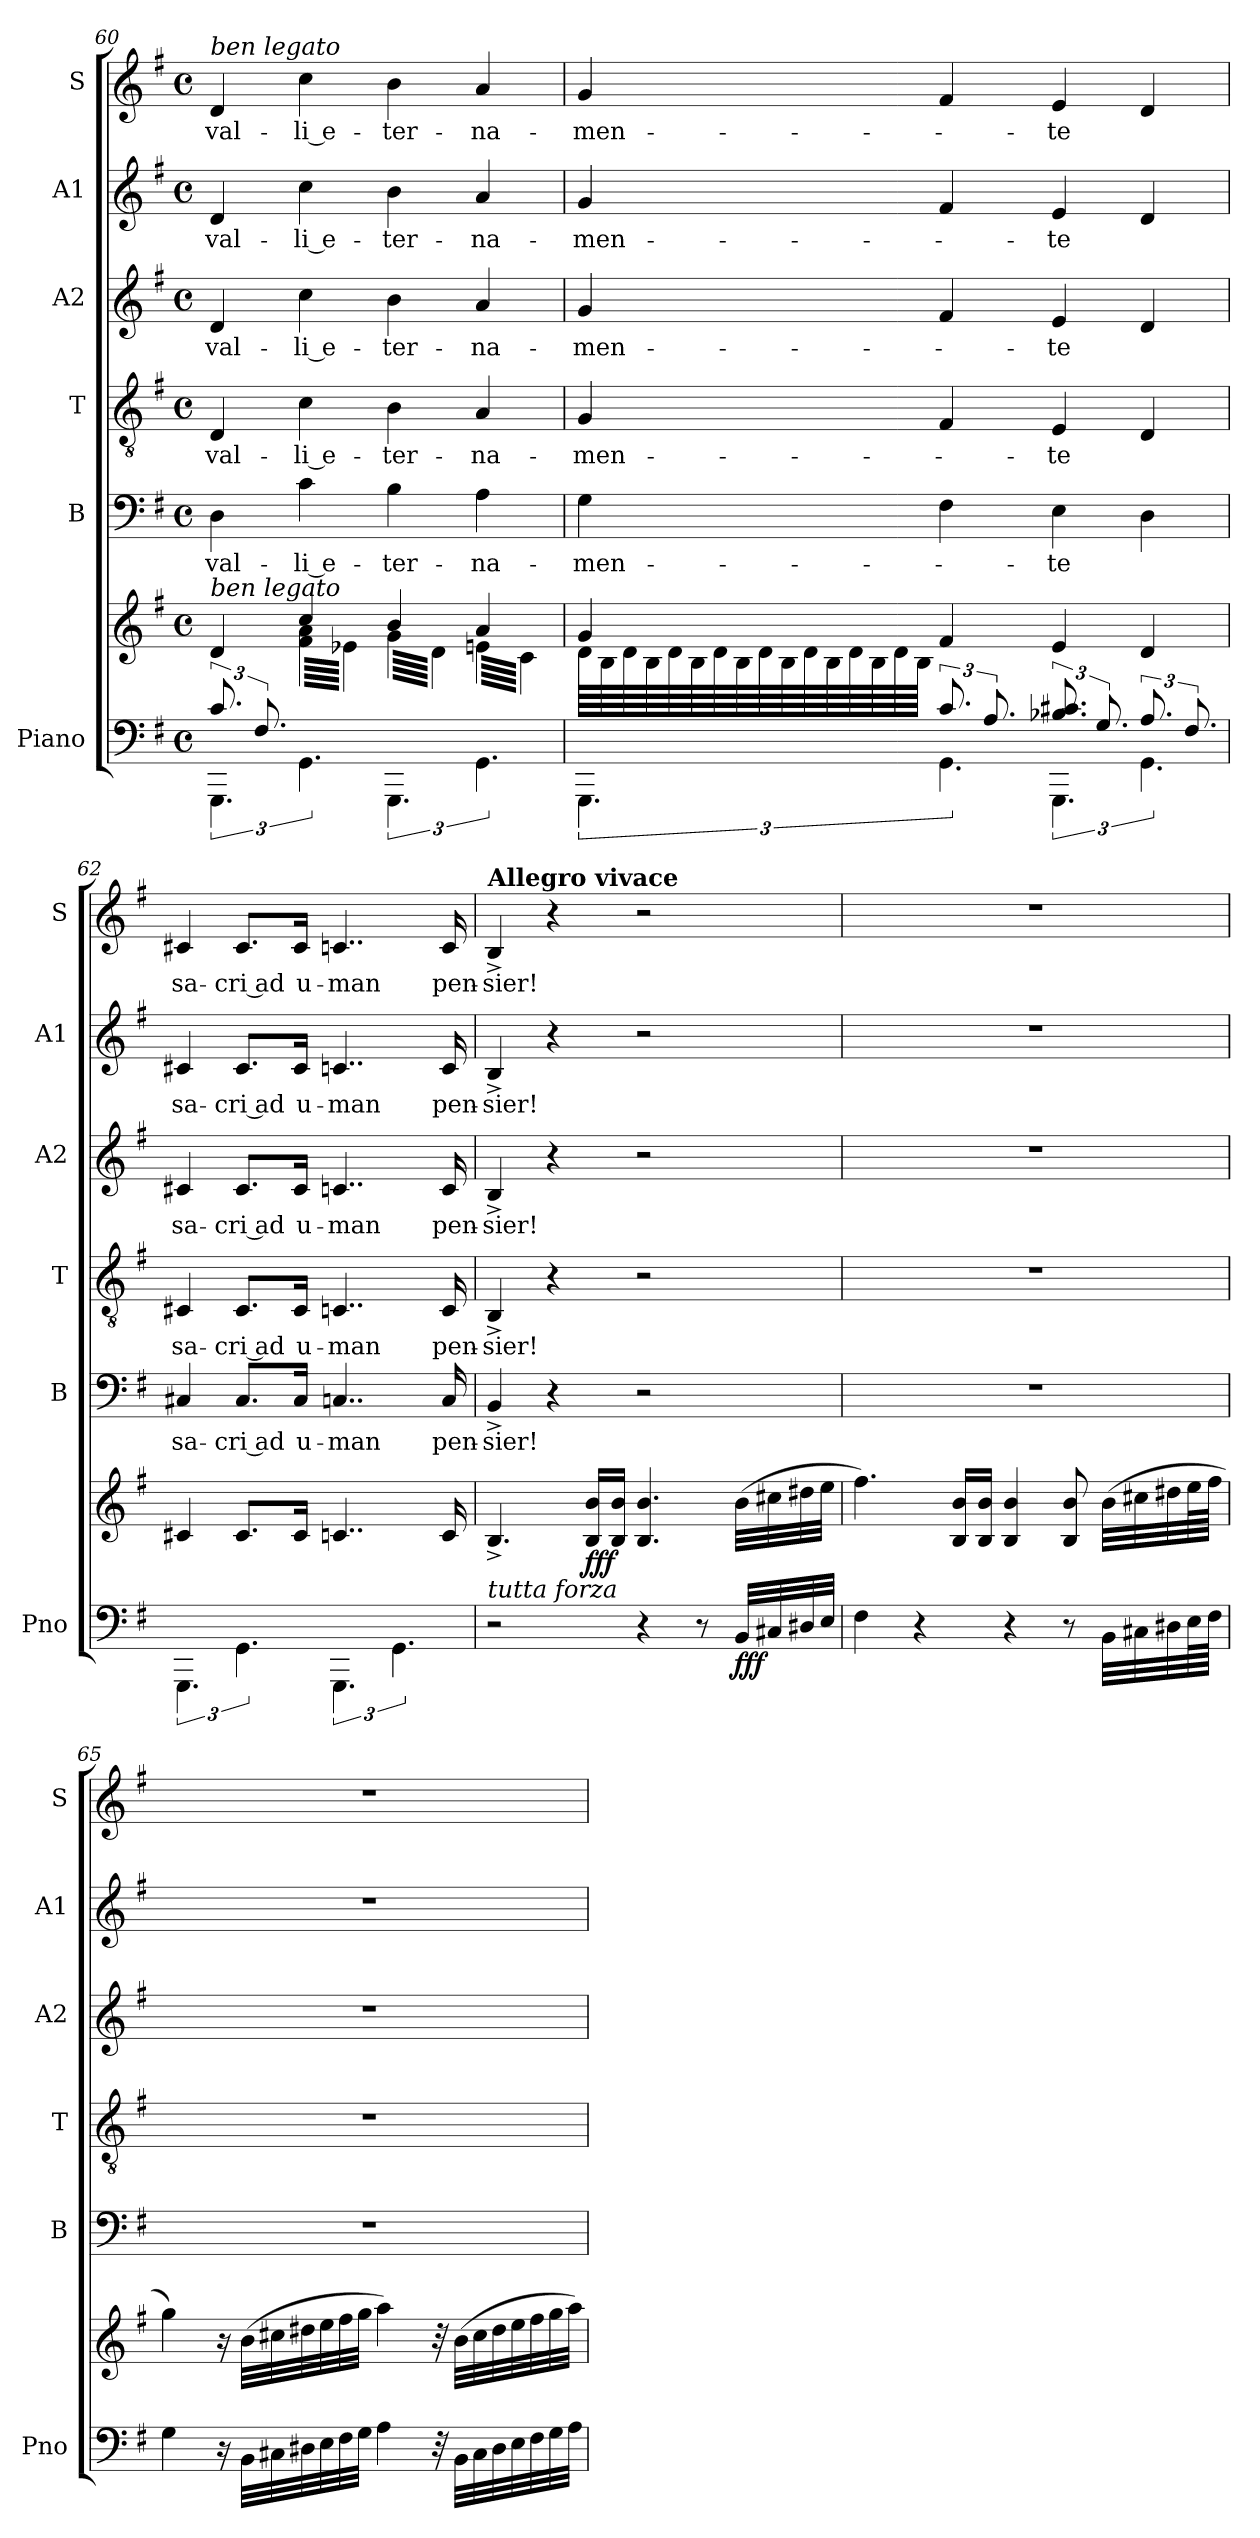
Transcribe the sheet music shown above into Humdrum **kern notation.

**kern	**kern	**dynam	**kern	**text	**kern	**text	**kern	**text	**kern	**text	**kern	**text
*part6	*part6	*part6	*part5	*part5	*part4	*part4	*part3	*part3	*part2	*part2	*part1	*part1
*staff7	*staff6	*staff6/7	*staff5	*staff5	*staff4	*staff4	*staff3	*staff3	*staff2	*staff2	*staff1	*staff1
*I"Piano	*	*	*I"B	*	*I"T	*	*I"A2	*	*I"A1	*	*I"S	*
*I'Pno	*	*	*I'B	*	*I'T	*	*I'A2	*	*I'A1	*	*I'S	*
!!LO:PB:g=z
*clefF4	*clefG2	*	*clefF4	*	*clefGv2	*	*clefG2	*	*clefG2	*	*clefG2	*
*k[f#]	*k[f#]	*	*k[f#]	*	*k[f#]	*	*k[f#]	*	*k[f#]	*	*k[f#]	*
*M4/4	*M4/4	*	*M4/4	*	*M4/4	*	*M4/4	*	*M4/4	*	*M4/4	*
*met(c)	*met(c)	*	*met(c)	*	*met(c)	*	*met(c)	*	*met(c)	*	*met(c)	*
=60	=60	=60	=60	=60	=60	=60	=60	=60	=60	=60	=60	=60
*^	*^	*	*	*	*	*	*	*	*	*	*	*
!	!	!	!	!	!	!	!	!	!	!	!	!	!LO:TX:a:i:t=ben legato	!
!	!	!LO:TX:a:i:t=ben legato	!	!	!	!	!	!	!	!	!	!	!	!
12.c/	6.GGG\	4d/	4ryy	.	4D\	val-	4D/	val-	4d/	val-	4d/	val-	4d/	val-
12.F#/	.	.	.	.	.	.	.	.	.	.	.	.	.	.
*	*	*tremolo	*	*	*	*	*	*	*	*	*	*	*	*
2.ryy	6.GG\	4cc/	64f#\ 64a\LLLL	.	4c\	-li e-	4c\	-li e-	4cc\	-li e-	4cc\	-li e-	4cc\	-li e-
.	.	.	64e-X\	.	.	.	.	.	.	.	.	.	.	.
.	.	.	64f#\ 64a\	.	.	.	.	.	.	.	.	.	.	.
.	.	.	64e-X\	.	.	.	.	.	.	.	.	.	.	.
.	.	.	64f#\ 64a\	.	.	.	.	.	.	.	.	.	.	.
.	.	.	64e-X\	.	.	.	.	.	.	.	.	.	.	.
.	.	.	64f#\ 64a\	.	.	.	.	.	.	.	.	.	.	.
.	.	.	64e-X\	.	.	.	.	.	.	.	.	.	.	.
.	.	.	64f#\ 64a\	.	.	.	.	.	.	.	.	.	.	.
.	.	.	64e-X\	.	.	.	.	.	.	.	.	.	.	.
.	.	.	64f#\ 64a\	.	.	.	.	.	.	.	.	.	.	.
.	.	.	64e-X\	.	.	.	.	.	.	.	.	.	.	.
.	.	.	64f#\ 64a\	.	.	.	.	.	.	.	.	.	.	.
.	.	.	64e-X\	.	.	.	.	.	.	.	.	.	.	.
.	.	.	64f#\ 64a\	.	.	.	.	.	.	.	.	.	.	.
.	.	.	64e-X\JJJJ	.	.	.	.	.	.	.	.	.	.	.
.	6.GGG\	4b/	64g\LLLL	.	4B\	-ter-	4B\	-ter-	4b\	-ter-	4b\	-ter-	4b\	-ter-
.	.	.	64d\	.	.	.	.	.	.	.	.	.	.	.
.	.	.	64g\	.	.	.	.	.	.	.	.	.	.	.
.	.	.	64d\	.	.	.	.	.	.	.	.	.	.	.
.	.	.	64g\	.	.	.	.	.	.	.	.	.	.	.
.	.	.	64d\	.	.	.	.	.	.	.	.	.	.	.
.	.	.	64g\	.	.	.	.	.	.	.	.	.	.	.
.	.	.	64d\	.	.	.	.	.	.	.	.	.	.	.
.	.	.	64g\	.	.	.	.	.	.	.	.	.	.	.
.	.	.	64d\	.	.	.	.	.	.	.	.	.	.	.
.	.	.	64g\	.	.	.	.	.	.	.	.	.	.	.
.	.	.	64d\	.	.	.	.	.	.	.	.	.	.	.
.	.	.	64g\	.	.	.	.	.	.	.	.	.	.	.
.	.	.	64d\	.	.	.	.	.	.	.	.	.	.	.
.	.	.	64g\	.	.	.	.	.	.	.	.	.	.	.
.	.	.	64d\JJJJ	.	.	.	.	.	.	.	.	.	.	.
.	6.GG\	4a/	64en\LLLL	.	4A\	-na-	4A/	-na-	4a/	-na-	4a/	-na-	4a/	-na-
.	.	.	64c\	.	.	.	.	.	.	.	.	.	.	.
.	.	.	64en\	.	.	.	.	.	.	.	.	.	.	.
.	.	.	64c\	.	.	.	.	.	.	.	.	.	.	.
.	.	.	64en\	.	.	.	.	.	.	.	.	.	.	.
.	.	.	64c\	.	.	.	.	.	.	.	.	.	.	.
.	.	.	64en\	.	.	.	.	.	.	.	.	.	.	.
.	.	.	64c\	.	.	.	.	.	.	.	.	.	.	.
.	.	.	64en\	.	.	.	.	.	.	.	.	.	.	.
.	.	.	64c\	.	.	.	.	.	.	.	.	.	.	.
.	.	.	64en\	.	.	.	.	.	.	.	.	.	.	.
.	.	.	64c\	.	.	.	.	.	.	.	.	.	.	.
.	.	.	64en\	.	.	.	.	.	.	.	.	.	.	.
.	.	.	64c\	.	.	.	.	.	.	.	.	.	.	.
.	.	.	64en\	.	.	.	.	.	.	.	.	.	.	.
.	.	.	64c\JJJJ	.	.	.	.	.	.	.	.	.	.	.
=61	=61	=61	=61	=61	=61	=61	=61	=61	=61	=61	=61	=61	=61	=61
4ryy	6.GGG\	4g/	64d\LLLL	.	4G\	-men-	4G/	-men-	4g/	-men-	4g/	-men-	4g/	-men-
.	.	.	64B\	.	.	.	.	.	.	.	.	.	.	.
.	.	.	64d\	.	.	.	.	.	.	.	.	.	.	.
.	.	.	64B\	.	.	.	.	.	.	.	.	.	.	.
.	.	.	64d\	.	.	.	.	.	.	.	.	.	.	.
.	.	.	64B\	.	.	.	.	.	.	.	.	.	.	.
.	.	.	64d\	.	.	.	.	.	.	.	.	.	.	.
.	.	.	64B\	.	.	.	.	.	.	.	.	.	.	.
.	.	.	64d\	.	.	.	.	.	.	.	.	.	.	.
.	.	.	64B\	.	.	.	.	.	.	.	.	.	.	.
.	.	.	64d\	.	.	.	.	.	.	.	.	.	.	.
.	.	.	64B\	.	.	.	.	.	.	.	.	.	.	.
.	.	.	64d\	.	.	.	.	.	.	.	.	.	.	.
.	.	.	64B\	.	.	.	.	.	.	.	.	.	.	.
.	.	.	64d\	.	.	.	.	.	.	.	.	.	.	.
.	.	.	64B\JJJJ	.	.	.	.	.	.	.	.	.	.	.
*	*	*Xtremolo	*	*	*	*	*	*	*	*	*	*	*	*
12.c/	6.GG\	4f#/	2.ryy	.	4F#\	.	4F#/	.	4f#/	.	4f#/	.	4f#/	.
.	.	.	.	.	.	.	.	.	.	.	.	.	.	.
.	.	.	.	.	.	.	.	.	.	.	.	.	.	.
.	.	.	.	.	.	.	.	.	.	.	.	.	.	.
.	.	.	.	.	.	.	.	.	.	.	.	.	.	.
.	.	.	.	.	.	.	.	.	.	.	.	.	.	.
.	.	.	.	.	.	.	.	.	.	.	.	.	.	.
.	.	.	.	.	.	.	.	.	.	.	.	.	.	.
12.A/	.	.	.	.	.	.	.	.	.	.	.	.	.	.
12.B-X/ 12.c#X/	6.GGG\	4e/	.	.	4E\	-te	4E/	-te	4e/	-te	4e/	-te	4e/	-te
12.G/	.	.	.	.	.	.	.	.	.	.	.	.	.	.
12.A/	6.GG\	4d/	.	.	4D\	.	4D/	.	4d/	.	4d/	.	4d/	.
12.F#/	.	.	.	.	.	.	.	.	.	.	.	.	.	.
*v	*v	*	*	*	*	*	*	*	*	*	*	*	*	*
*	*v	*v	*	*	*	*	*	*	*	*	*	*	*
=62	=62	=62	=62	=62	=62	=62	=62	=62	=62	=62	=62	=62
6.GGG\	4c#X/	.	4C#X/	sa-	4C#X/	sa-	4c#X/	sa-	4c#X/	sa-	4c#X/	sa-
6.GG\	8.c#/L	.	8.C#/L	-cri ad	8.C#/L	-cri ad	8.c#/L	-cri ad	8.c#/L	-cri ad	8.c#/L	-cri ad
.	16c#/Jk	.	16C#/Jk	u-	16C#/Jk	u-	16c#/Jk	u-	16c#/Jk	u-	16c#/Jk	u-
6.GGG\	4..cn/	.	4..Cn/	-man	4..Cn/	-man	4..cn/	-man	4..cn/	-man	4..cn/	-man
6.GG\	.	.	.	.	.	.	.	.	.	.	.	.
.	16c/	.	16C/	pen-	16C/	pen-	16c/	pen-	16c/	pen-	16c/	pen-
=63	=63	=63	=63	=63	=63	=63	=63	=63	=63	=63	=63	=63
!!LO:REH:place=s1:a:B:fs=14:t=4
!	!	!	!	!	!	!	!	!	!	!	!LO:TX:a:B:t=Allegro vivace	!
!LO:TX:a:i:t=tutta forza	!	!	!	!	!	!	!	!	!	!	!	!
2r	4.B^/	.	4BB^/	-sier!	4BB^/	-sier!	4B^/	-sier!	4B^/	-sier!	4B^/	-sier!
.	.	.	4r	.	4r	.	4r	.	4r	.	4r	.
!	!	!LO:DY:b	!	!	!	!	!	!	!	!	!	!
.	16B/ 16b/LL	fff	.	.	.	.	.	.	.	.	.	.
.	16B/ 16b/JJ	.	.	.	.	.	.	.	.	.	.	.
4r	4.B/ 4.b/	.	2r	.	2r	.	2r	.	2r	.	2r	.
8r	.	.	.	.	.	.	.	.	.	.	.	.
!	!	!LO:DY:b=2	!	!	!	!	!	!	!	!	!	!
32BB/LLL	(32b\LLL	fff	.	.	.	.	.	.	.	.	.	.
32C#X/	32cc#X\	.	.	.	.	.	.	.	.	.	.	.
32D#X/	32dd#X\	.	.	.	.	.	.	.	.	.	.	.
32E/JJJ	32ee\JJJ	.	.	.	.	.	.	.	.	.	.	.
!!LO:LB:g=z
=64	=64	=64	=64	=64	=64	=64	=64	=64	=64	=64	=64	=64
4F#\	4.ff#\)	.	1r	.	1r	.	1r	.	1r	.	1r	.
4r	.	.	.	.	.	.	.	.	.	.	.	.
.	16B/ 16b/LL	.	.	.	.	.	.	.	.	.	.	.
.	16B/ 16b/JJ	.	.	.	.	.	.	.	.	.	.	.
4r	4B/ 4b/	.	.	.	.	.	.	.	.	.	.	.
8r	8B/ 8b/	.	.	.	.	.	.	.	.	.	.	.
32BB\LLL	(32b\LLL	.	.	.	.	.	.	.	.	.	.	.
32C#X\	32cc#X\	.	.	.	.	.	.	.	.	.	.	.
32D#X\	32dd#X\	.	.	.	.	.	.	.	.	.	.	.
64E\L	64ee\L	.	.	.	.	.	.	.	.	.	.	.
64F#\JJJJ	64ff#\JJJJ	.	.	.	.	.	.	.	.	.	.	.
=65	=65	=65	=65	=65	=65	=65	=65	=65	=65	=65	=65	=65
4G\	4gg\)	.	1r	.	1r	.	1r	.	1r	.	1r	.
16r	16r	.	.	.	.	.	.	.	.	.	.	.
32BB\LLL	(32b\LLL	.	.	.	.	.	.	.	.	.	.	.
32C#X\	32cc#X\	.	.	.	.	.	.	.	.	.	.	.
32D#X\	32dd#X\	.	.	.	.	.	.	.	.	.	.	.
32E\	32ee\	.	.	.	.	.	.	.	.	.	.	.
32F#\	32ff#\	.	.	.	.	.	.	.	.	.	.	.
32G\JJJ	32gg\JJJ	.	.	.	.	.	.	.	.	.	.	.
4A\	4aa\)	.	.	.	.	.	.	.	.	.	.	.
32r	32r	.	.	.	.	.	.	.	.	.	.	.
32BB\LLL	(32b\LLL	.	.	.	.	.	.	.	.	.	.	.
32C#\	32cc#\	.	.	.	.	.	.	.	.	.	.	.
32D#\	32dd#\	.	.	.	.	.	.	.	.	.	.	.
32E\	32ee\	.	.	.	.	.	.	.	.	.	.	.
32F#\	32ff#\	.	.	.	.	.	.	.	.	.	.	.
32G\	32gg\	.	.	.	.	.	.	.	.	.	.	.
32A\JJJ	32aa\JJJ)	.	.	.	.	.	.	.	.	.	.	.
=	=	=	=	=	=	=	=	=	=	=	=	=
*-	*-	*-	*-	*-	*-	*-	*-	*-	*-	*-	*-	*-
